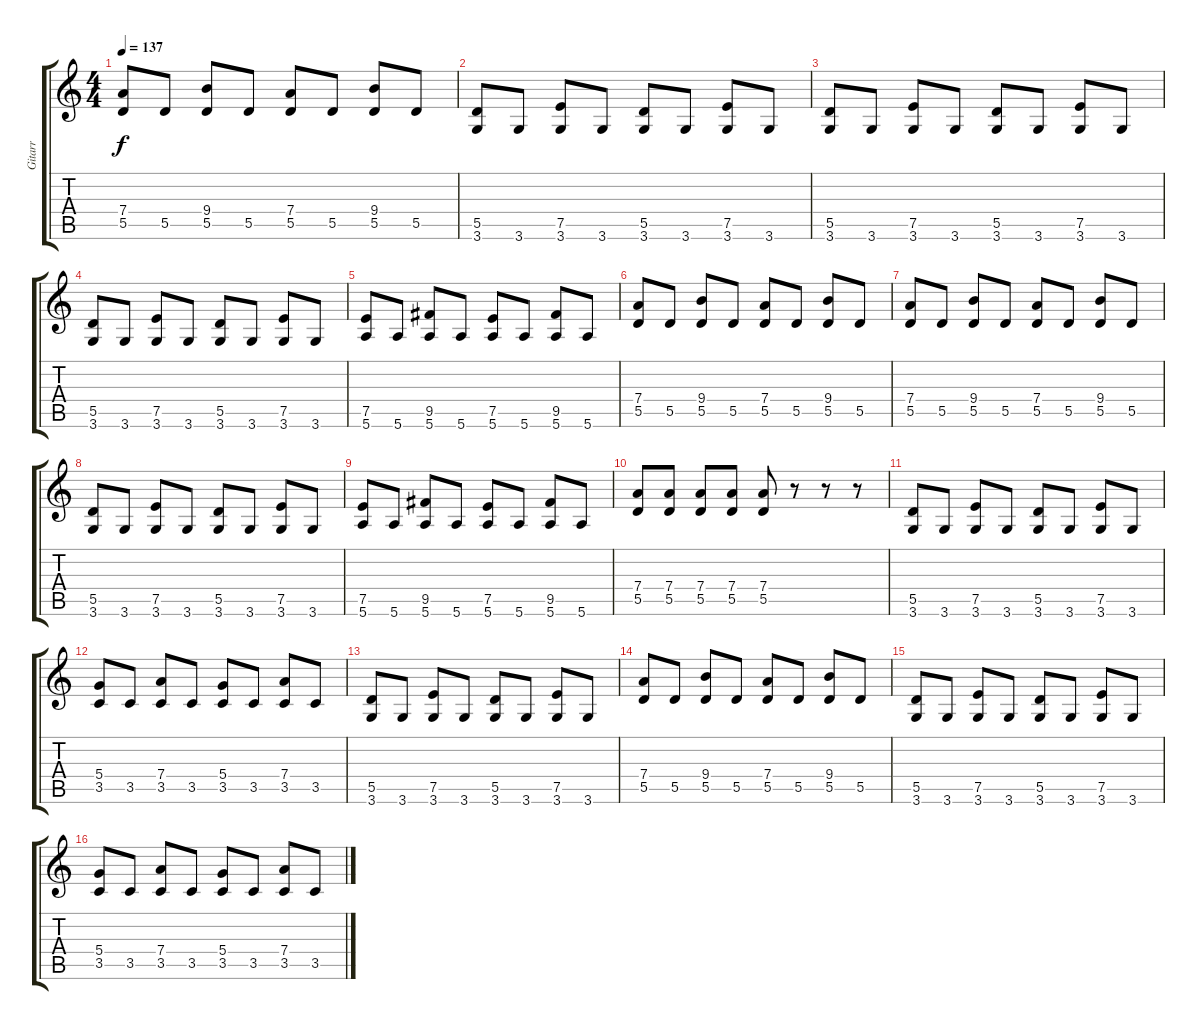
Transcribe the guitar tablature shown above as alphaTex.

\track ("Gitarr" "Gitarr") {instrument electricguitarmuted}
\staff {score tabs}
\tuning (E4 B3 G3 D3 A2 E2) {hide}
\ts (4 4)
\tempo 137
\clef g2
\ks c
(7.4 5.5).8{dy f} 5.5.8 (9.4 5.5).8 5.5.8 (7.4 5.5).8 5.5.8 (9.4 5.5).8 5.5.8 |
(5.5 3.6).8 3.6.8 (7.5 3.6).8 3.6.8 (5.5 3.6).8 3.6.8 (7.5 3.6).8 3.6.8 |
(5.5 3.6).8 3.6.8 (7.5 3.6).8 3.6.8 (5.5 3.6).8 3.6.8 (7.5 3.6).8 3.6.8 |
(5.5 3.6).8 3.6.8 (7.5 3.6).8 3.6.8 (5.5 3.6).8 3.6.8 (7.5 3.6).8 3.6.8 |
(7.5 5.6).8 5.6.8 (9.5 5.6).8 5.6.8 (7.5 5.6).8 5.6.8 (9.5 5.6).8 5.6.8 |
(7.4 5.5).8 5.5.8 (9.4 5.5).8 5.5.8 (7.4 5.5).8 5.5.8 (9.4 5.5).8 5.5.8 |
(7.4 5.5).8 5.5.8 (9.4 5.5).8 5.5.8 (7.4 5.5).8 5.5.8 (9.4 5.5).8 5.5.8 |
(5.5 3.6).8 3.6.8 (7.5 3.6).8 3.6.8 (5.5 3.6).8 3.6.8 (7.5 3.6).8 3.6.8 |
(7.5 5.6).8 5.6.8 (9.5 5.6).8 5.6.8 (7.5 5.6).8 5.6.8 (9.5 5.6).8 5.6.8 |
(7.4 5.5).8 (7.4 5.5).8 (7.4 5.5).8 (7.4 5.5).8 (7.4 5.5).8 r.8 r.8 r.8 |
(5.5 3.6).8 3.6.8 (7.5 3.6).8 3.6.8 (5.5 3.6).8 3.6.8 (7.5 3.6).8 3.6.8 |
(5.4 3.5).8 3.5.8 (7.4 3.5).8 3.5.8 (5.4 3.5).8 3.5.8 (7.4 3.5).8 3.5.8 |
(5.5 3.6).8 3.6.8 (7.5 3.6).8 3.6.8 (5.5 3.6).8 3.6.8 (7.5 3.6).8 3.6.8 |
(7.4 5.5).8 5.5.8 (9.4 5.5).8 5.5.8 (7.4 5.5).8 5.5.8 (9.4 5.5).8 5.5.8 |
(5.5 3.6).8 3.6.8 (7.5 3.6).8 3.6.8 (5.5 3.6).8 3.6.8 (7.5 3.6).8 3.6.8 |
(5.4 3.5).8 3.5.8 (7.4 3.5).8 3.5.8 (5.4 3.5).8 3.5.8 (7.4 3.5).8 3.5.8
